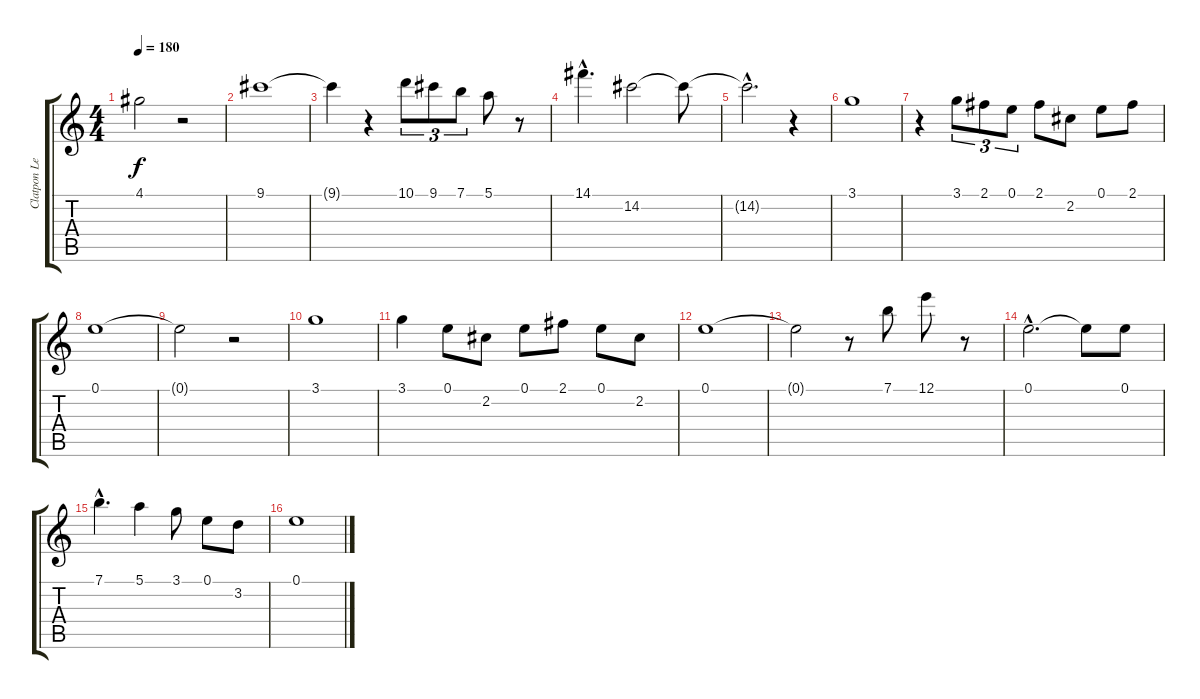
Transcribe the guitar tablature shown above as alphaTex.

\track ("Clatpon Lead Double" "Clatpon Le") {instrument distortionguitar}
\staff {score tabs}
\tuning (E4 B3 G3 D3 A2 E2) {hide}
\ts (4 4)
\tempo 180
\clef g2
\ks c
4.1{t}.2{dy f} r.2 |
9.1.1 |
9.1{t}.4 r.4 10.1.8{tu (3 2)} 9.1.8{tu (3 2)} 7.1.8{tu (3 2)} 5.1.8 r.8 |
14.1{hac}.4{d} 14.2.2 14.2{t}.8 |
14.2{hac t}.2{d} r.4 |
3.1.1 |
r.4 3.1.8{tu (3 2)} 2.1.8{tu (3 2)} 0.1.8{tu (3 2)} 2.1.8 2.2.8 0.1.8 2.1.8 |
0.1.1 |
0.1{t}.2 r.2 |
3.1.1 |
3.1.4 0.1.8 2.2.8 0.1.8 2.1.8 0.1.8 2.2.8 |
0.1.1 |
0.1{t}.2 r.8 7.1.8 12.1.8 r.8 |
0.1{hac}.2{d} 0.1{t}.8 0.1.8 |
7.1{hac}.4{d} 5.1.4 3.1.8 0.1.8 3.2.8 |
0.1.1
